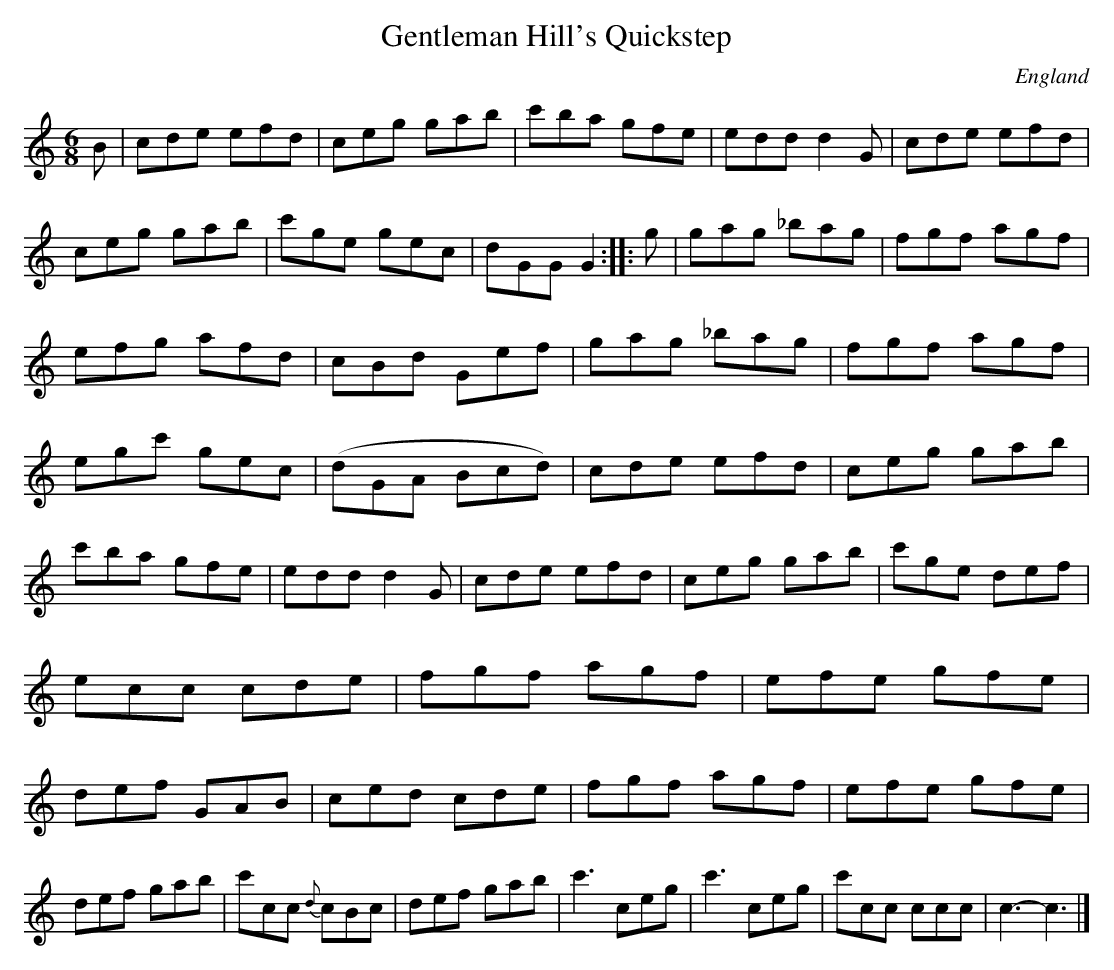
X:1
T:Gentleman Hill's Quickstep
L:1/8
M:6/8
O:England
K:C
B|\
cde efd | ceg gab | c'ba gfe | edd d2G |  \
cde efd | ceg gab | c'ge gec | dGG G2 ::
g |\
gag _bag | fgf agf | efg  afd |  cBd Gef  | \
gag _bag | fgf agf | egc' gec | (dGA Bcd) |
cde efd  | ceg gab | c'ba gfe | edd d2G | \
cde efd  | ceg gab | c'ge def | ecc cde |
fgf agf | efe gfe |   def GAB | ced     cde | \
fgf agf | efe gfe | ! def gab | c'cc {d}cBc | \
def gab | c'3 ceg |   c'3 ceg | c'cc    ccc | c3-c3 |]
